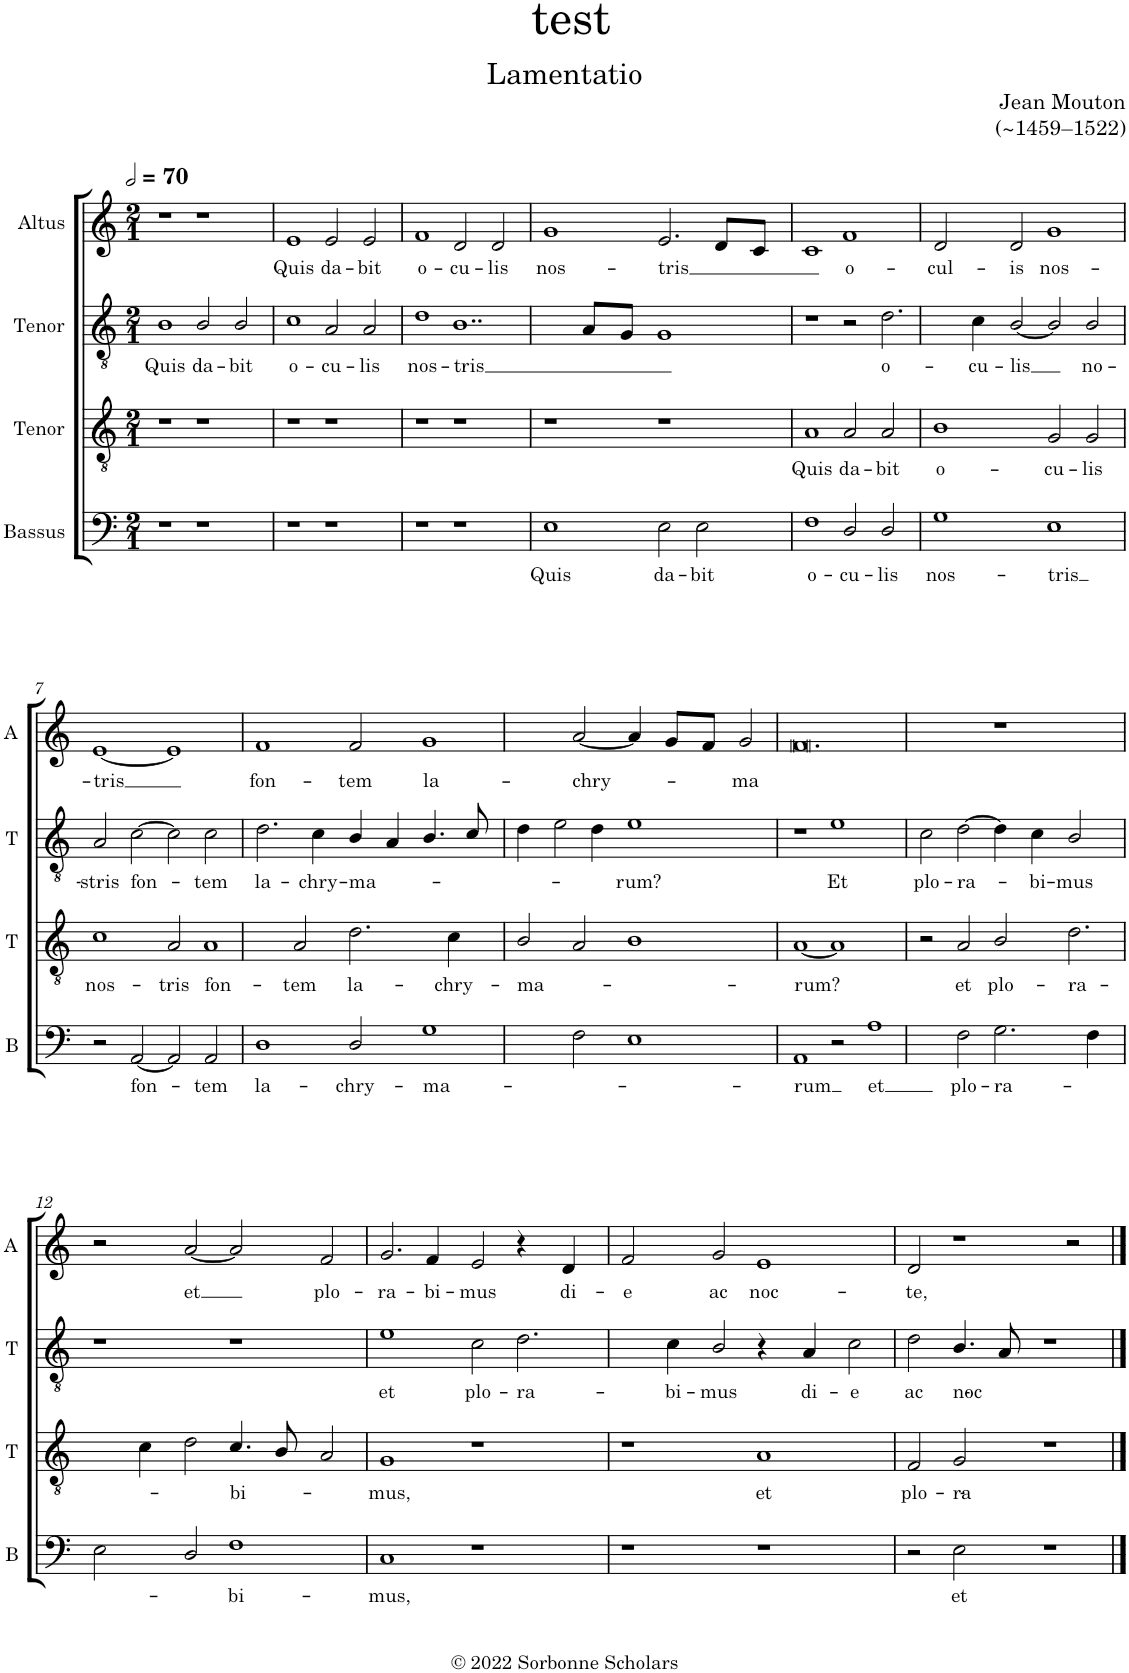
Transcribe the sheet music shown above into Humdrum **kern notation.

**kern	**text	**kern	**text	**kern	**text	**kern	**text
*part4	*part4	*part3	*part3	*part2	*part2	*part1	*part1
*staff4	*staff4	*staff3	*staff3	*staff2	*staff2	*staff1	*staff1
*I"Bassus	*	*I"Tenor	*	*I"Tenor	*	*I"Altus	*
*I'B	*	*I'T	*	*I'T	*	*I'A	*
*clefF4	*	*clefGv2	*	*clefGv2	*	*clefG2	*
*	*	*Trd4c7	*	*	*	*	*
*k[]	*	*k[]	*	*k[]	*	*k[]	*
*M2/1	*	*M2/1	*	*M2/1	*	*M2/1	*
*MM140	*	*MM140	*	*MM140	*	*MM140	*
=1	=1	=1	=1	=1	=1	=1	=1
!	!	!	!	!	!LO:LY:b	!	!
1r	.	1r	.	1B	Quis	1r	.
!	!	!	!	!	!LO:LY:b	!	!
1r	.	1r	.	2B/	da-	1r	.
!	!	!	!	!	!LO:LY:b	!	!
.	.	.	.	2B/	-bit	.	.
=2	=2	=2	=2	=2	=2	=2	=2
!	!	!	!	!	!LO:LY:b	!	!LO:LY:b
1r	.	1r	.	1c	o-	1e	Quis
!	!	!	!	!	!LO:LY:b	!	!LO:LY:b
1r	.	1r	.	2A/	-cu-	2e/	da-
!	!	!	!	!	!LO:LY:b	!	!LO:LY:b
.	.	.	.	2A/	-lis	2e/	-bit
=3	=3	=3	=3	=3	=3	=3	=3
!	!	!	!	!	!LO:LY:b	!	!LO:LY:b
1r	.	1r	.	1d	nos-	1f	o-
!	!	!	!	!LO:N:vis=1..	!LO:LY:b	!	!LO:LY:b
1r	.	1r	.	[<1B	-tris	2d/	-cu-
!	!	!	!	!	!	!	!LO:LY:b
.	.	.	.	.	.	2d/	-lis
=4	=4	=4	=4	=4	=4	=4	=4
!	!LO:LY:b	!	!	!	!	!	!LO:LY:b
1E	Quis	1r	.	2.B/]	.	1g	nos-
.	.	.	.	8A/L	.	.	.
.	.	.	.	8G/J	.	.	.
!	!LO:LY:b	!	!	!	!	!	!LO:LY:b
2E\	da-	1r	.	1G	.	2.e/	-tris
!	!LO:LY:b	!	!	!	!	!	!
2E\	-bit	.	.	.	.	.	.
.	.	.	.	.	.	8d/L	.
.	.	.	.	.	.	8c/J	.
=5	=5	=5	=5	=5	=5	=5	=5
!	!LO:LY:b	!	!LO:LY:b	!	!	!	!
1F	o-	1A	Quis	1r	.	1c	.
!	!LO:LY:b	!	!LO:LY:b	!	!	!	!LO:LY:b
2D/	-cu-	2A/	da-	2r	.	1f	o-
!	!LO:LY:b	!	!LO:LY:b	!LO:N:vis=2.	!LO:LY:b	!	!
2D/	-lis	2A/	-bit	[>2d\	o-	.	.
=6	=6	=6	=6	=6	=6	=6	=6
!	!LO:LY:b	!	!LO:LY:b	!	!	!	!LO:LY:b
1G	nos-	1B	o-	4d\]	.	2d/	-cul-
!	!	!	!	!	!LO:LY:b	!	!
.	.	.	.	4c\	-cu-	.	.
!	!	!	!	!	!LO:LY:b	!	!LO:LY:b
.	.	.	.	[<2B/	-lis	2d/	-is
!	!LO:LY:b	!	!LO:LY:b	!	!	!	!LO:LY:b
1E	-tris	2G/	-cu-	2B/]	.	1g	nos-
!	!	!	!LO:LY:b	!	!LO:LY:b	!	!
.	.	2G/	-lis	2B/	no-	.	.
!!LO:LB:g=z
=7	=7	=7	=7	=7	=7	=7	=7
!	!	!	!LO:LY:b	!	!LO:LY:b	!	!LO:LY:b
2r	.	1c	nos-	2A/	-stris	[<1e	-tris
!	!LO:LY:b	!	!	!	!LO:LY:b	!	!
[2AA/	fon-	.	.	[>2c\	fon-	.	.
!	!	!	!LO:LY:b	!	!	!	!
2AA/]	.	2A/	-tris	2c\]	.	1e]	.
!	!LO:LY:b	!	!LO:LY:b	!	!LO:LY:b	!	!
2AA/	-tem	[2A	fon-	2c\	-tem	.	.
=8	=8	=8	=8	=8	=8	=8	=8
!	!LO:LY:b	!	!	!	!LO:LY:b	!	!LO:LY:b
1D	la-	2A/]	.	2.d\	la-	1f	fon-
!	!	!	!LO:LY:b	!	!	!	!
.	.	2A/	-tem	.	.	.	.
!	!	!	!	!	!LO:LY:b	!	!
.	.	.	.	4c\	-chry-	.	.
!	!LO:LY:b	!	!LO:LY:b	!	!LO:LY:b	!	!LO:LY:b
2D/	-chry-	2.d\	la-	4B/	-ma-	2f/	-tem
.	.	.	.	4A/	.	.	.
!	!LO:LY:b	!	!	!	!	!	!LO:LY:b
[>2G	-ma-	.	.	4.B/	.	[<2g	la-
!	!	!	!LO:LY:b	!	!	!	!
.	.	4c\	-chry-	.	.	.	.
.	.	.	.	8c/	.	.	.
=9	=9	=9	=9	=9	=9	=9	=9
!	!	!	!LO:LY:b	!	!	!	!
2G\]	.	2B/	-ma-	4d\	.	2g/]	.
.	.	.	.	2e\	.	.	.
!	!	!	!	!	!	!	!LO:LY:b
2F\	.	2A/	.	.	.	[<2a/	-chry-
.	.	.	.	4d\	.	.	.
!	!	!	!	!	!LO:LY:b	!	!
1E	.	1B	.	1e	-rum?	4a/]	.
.	.	.	.	.	.	8g/L	.
.	.	.	.	.	.	8f/J	.
!	!	!	!	!	!	!	!LO:LY:b
.	.	.	.	.	.	2g/	-ma
=10	=10	=10	=10	=10	=10	=10	=10
!	!LO:LY:b	!	!LO:LY:b	!	!	!LO:N:vis=0.	!
1AA	-rum	[<1A	-rum?	1r	.	[0f	.
!	!	!	!	!	!LO:LY:b	!	!
2r	.	1A]	.	1e	Et	.	.
!	!LO:LY:b	!	!	!	!	!	!
[>2A	et	.	.	.	.	.	.
=11	=11	=11	=11	=11	=11	=11	=11
!	!	!	!	!	!LO:LY:b	!	!
2A\]	.	2r	.	2c\	plo-	1f]	.
!	!LO:LY:b	!	!LO:LY:b	!	!LO:LY:b	!	!
2F\	plo-	2A/	et	[2d\	-ra-	.	.
!	!LO:LY:b	!	!LO:LY:b	!	!	!	!
2.G\	-ra-	2B/	plo-	4d\]	.	1r	.
!	!	!	!	!	!LO:LY:b	!	!
.	.	.	.	4c\	-bi-	.	.
!	!	!LO:N:vis=2.	!LO:LY:b	!	!LO:LY:b	!	!
.	.	[>2d\	-ra-	2B/	-mus	.	.
4F\	.	.	.	.	.	.	.
!!LO:LB:g=z
=12	=12	=12	=12	=12	=12	=12	=12
2E\	.	4d\]	.	1r	.	2r	.
.	.	4c\	.	.	.	.	.
!	!	!	!	!	!	!	!LO:LY:b
2D/	.	2d\	.	.	.	[<2a/	et
!	!LO:LY:b	!	!LO:LY:b	!	!	!	!
1F	-bi-	4.c/	-bi-	1r	.	2a/]	.
.	.	8B/	.	.	.	.	.
!	!	!	!	!	!	!	!LO:LY:b
.	.	2A/	.	.	.	2f/	plo-
=13	=13	=13	=13	=13	=13	=13	=13
!	!LO:LY:b	!	!LO:LY:b	!	!LO:LY:b	!	!LO:LY:b
1C	-mus,	1G	-mus,	1e	et	2.g/	-ra-
!	!	!	!	!	!	!	!LO:LY:b
.	.	.	.	.	.	4f/	-bi-
!	!	!	!	!	!LO:LY:b	!	!LO:LY:b
1r	.	1r	.	2c\	plo-	2e/	-mus
!	!	!	!	!LO:N:vis=2.	!LO:LY:b	!	!
.	.	.	.	[>2d\	-ra-	4r	.
!	!	!	!	!	!	!	!LO:LY:b
.	.	.	.	.	.	4d/	di-
=14	=14	=14	=14	=14	=14	=14	=14
!	!	!	!	!	!	!	!LO:LY:b
1r	.	1r	.	4d\]	.	2f/	-e
!	!	!	!	!	!LO:LY:b	!	!
.	.	.	.	4c\	bi-	.	.
!	!	!	!	!	!LO:LY:b	!	!LO:LY:b
.	.	.	.	2B/	-mus	2g/	ac
!	!	!	!LO:LY:b	!	!	!	!LO:LY:b
1r	.	1A	et	4r	.	1e	noc-
!	!	!	!	!	!LO:LY:b	!	!
.	.	.	.	4A/	di-	.	.
!	!	!	!	!	!LO:LY:b	!	!
.	.	.	.	2c\	-e	.	.
=15	=15	=15	=15	=15	=15	=15	=15
!	!	!	!LO:LY:b	!	!LO:LY:b	!	!LO:LY:b
2r	.	2F/	plo-	2d\	ac	2d/	-te,
!	!LO:LY:b	!	!LO:LY:b	!	!LO:LY:b	!	!
2E\	et	2G/	-ra-	4.B/	noc-	1r	.
.	.	.	.	8A/	.	.	.
1r	.	1r	.	1r	.	.	.
.	.	.	.	.	.	2r	.
==	==	==	==	==	==	==	==
*-	*-	*-	*-	*-	*-	*-	*-
